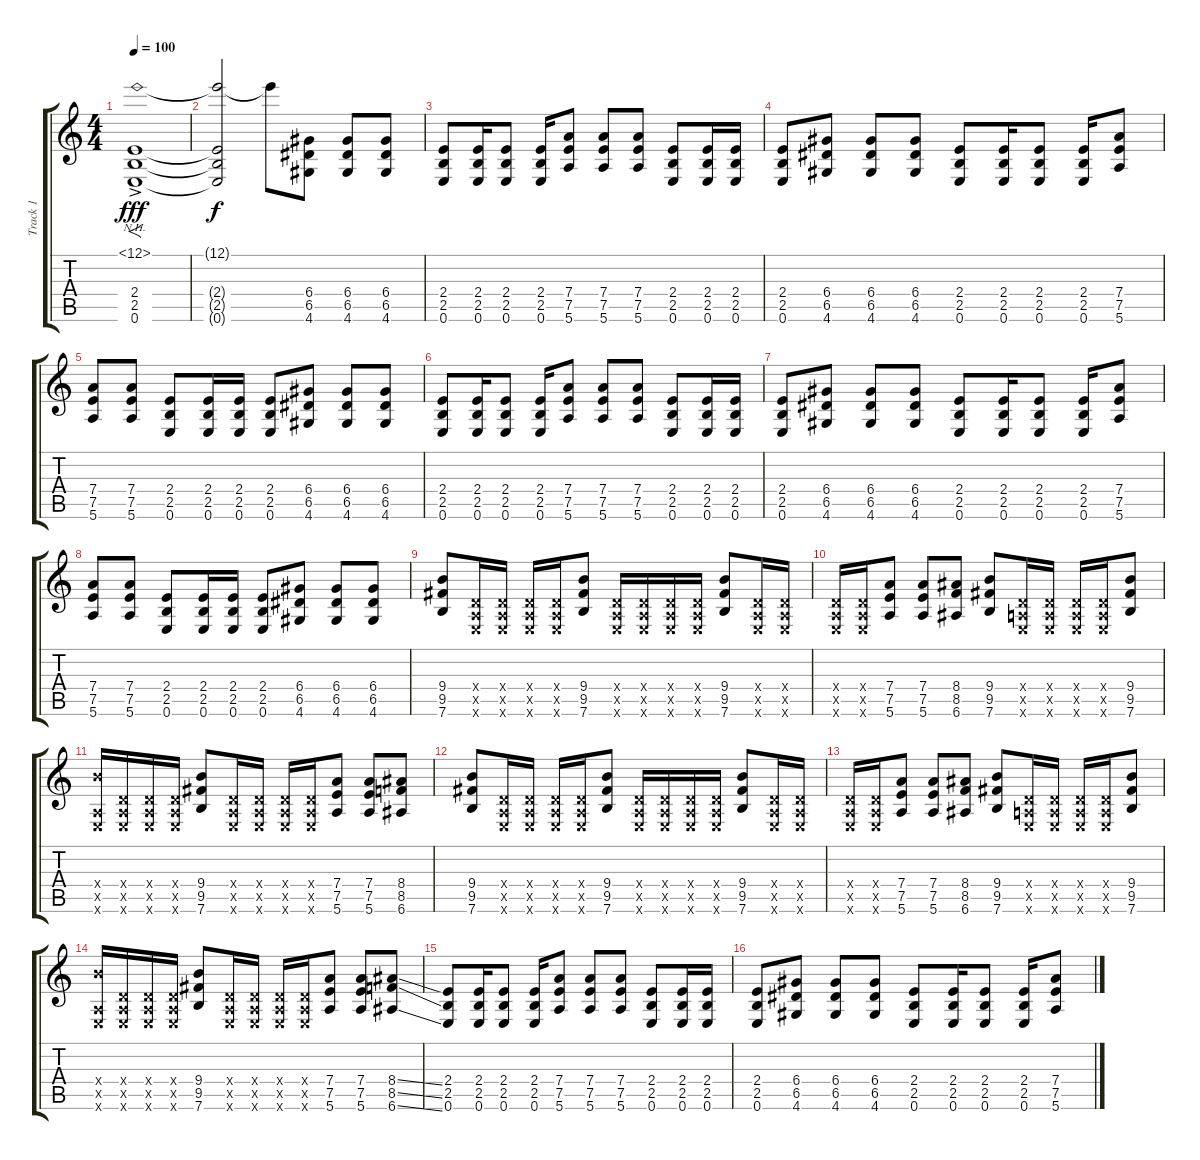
\track ("Track 1" "Track 1") {instrument overdrivenguitar}
\staff {score tabs}
\tuning (E4 B3 G3 D3 A2 E2) {hide}
\ts (4 4)
\tempo 100
\clef g2
\ks c
(12.1{nh ac} 2.4{t} 2.5{t} 0.6{t}).1{f dy fff} |
(12.1{t} 2.4{t} 2.5{t} 0.6{t}).2{dy f} 12.1{t}.8 (6.4 6.5 4.6).8 (6.4 6.5 4.6).8 (6.4 6.5 4.6).8 |
(2.4 2.5 0.6).8 (2.4 2.5 0.6).16 (2.4 2.5 0.6).8 (2.4 2.5 0.6).16 (7.4 7.5 5.6).8 (7.4 7.5 5.6).8 (7.4 7.5 5.6).8 (2.4 2.5 0.6).8 (2.4 2.5 0.6).16 (2.4 2.5 0.6).16 |
(2.4 2.5 0.6).8 (6.4 6.5 4.6).8 (6.4 6.5 4.6).8 (6.4 6.5 4.6).8 (2.4 2.5 0.6).8 (2.4 2.5 0.6).16 (2.4 2.5 0.6).8 (2.4 2.5 0.6).16 (7.4 7.5 5.6).8 |
(7.4 7.5 5.6).8 (7.4 7.5 5.6).8 (2.4 2.5 0.6).8 (2.4 2.5 0.6).16 (2.4 2.5 0.6).16 (2.4 2.5 0.6).8 (6.4 6.5 4.6).8 (6.4 6.5 4.6).8 (6.4 6.5 4.6).8 |
(2.4 2.5 0.6).8 (2.4 2.5 0.6).16 (2.4 2.5 0.6).8 (2.4 2.5 0.6).16 (7.4 7.5 5.6).8 (7.4 7.5 5.6).8 (7.4 7.5 5.6).8 (2.4 2.5 0.6).8 (2.4 2.5 0.6).16 (2.4 2.5 0.6).16 |
(2.4 2.5 0.6).8 (6.4 6.5 4.6).8 (6.4 6.5 4.6).8 (6.4 6.5 4.6).8 (2.4 2.5 0.6).8 (2.4 2.5 0.6).16 (2.4 2.5 0.6).8 (2.4 2.5 0.6).16 (7.4 7.5 5.6).8 |
(7.4 7.5 5.6).8 (7.4 7.5 5.6).8 (2.4 2.5 0.6).8 (2.4 2.5 0.6).16 (2.4 2.5 0.6).16 (2.4 2.5 0.6).8 (6.4 6.5 4.6).8 (6.4 6.5 4.6).8 (6.4 6.5 4.6).8 |
(9.4 9.5 7.6).8 (0.4{x} 0.5{x} 0.6{x}).16 (0.4{x} 0.5{x} 0.6{x}).16 (0.4{x} 0.5{x} 0.6{x}).16 (0.4{x} 0.5{x} 0.6{x}).16 (9.4 9.5 7.6).8 (0.4{x} 0.5{x} 0.6{x}).16 (0.4{x} 0.5{x} 0.6{x}).16 (0.4{x} 0.5{x} 0.6{x}).16 (0.4{x} 0.5{x} 0.6{x}).16 (9.4 9.5 7.6).8 (0.4{x} 0.5{x} 0.6{x}).16 (0.4{x} 0.5{x} 0.6{x}).16 |
(0.4{x} 0.5{x} 0.6{x}).16 (0.4{x} 0.5{x} 0.6{x}).16 (7.4 7.5 5.6).8 (7.4 7.5 5.6).8 (8.4 8.5 6.6).8 (9.4 9.5 7.6).8 (0.4{x} 0.5{x} 0.6{x}).16 (0.4{x} 0.5{x} 0.6{x}).16 (0.4{x} 0.5{x} 0.6{x}).16 (0.4{x} 0.5{x} 0.6{x}).16 (9.4 9.5 7.6).8 |
(9.4{x} 0.5{x} 0.6{x}).16 (0.4{x} 0.5{x} 0.6{x}).16 (0.4{x} 0.5{x} 0.6{x}).16 (0.4{x} 0.5{x} 0.6{x}).16 (9.4 9.5 7.6).8 (0.4{x} 0.5{x} 0.6{x}).16 (0.4{x} 0.5{x} 0.6{x}).16 (0.4{x} 0.5{x} 0.6{x}).16 (0.4{x} 0.5{x} 0.6{x}).16 (7.4 7.5 5.6).8 (7.4 7.5 5.6).8 (8.4 8.5 6.6).8 |
(9.4 9.5 7.6).8 (0.4{x} 0.5{x} 0.6{x}).16 (0.4{x} 0.5{x} 0.6{x}).16 (0.4{x} 0.5{x} 0.6{x}).16 (0.4{x} 0.5{x} 0.6{x}).16 (9.4 9.5 7.6).8 (0.4{x} 0.5{x} 0.6{x}).16 (0.4{x} 0.5{x} 0.6{x}).16 (0.4{x} 0.5{x} 0.6{x}).16 (0.4{x} 0.5{x} 0.6{x}).16 (9.4 9.5 7.6).8 (0.4{x} 0.5{x} 0.6{x}).16 (0.4{x} 0.5{x} 0.6{x}).16 |
(0.4{x} 0.5{x} 0.6{x}).16 (0.4{x} 0.5{x} 0.6{x}).16 (7.4 7.5 5.6).8 (7.4 7.5 5.6).8 (8.4 8.5 6.6).8 (9.4 9.5 7.6).8 (0.4{x} 0.5{x} 0.6{x}).16 (0.4{x} 0.5{x} 0.6{x}).16 (0.4{x} 0.5{x} 0.6{x}).16 (0.4{x} 0.5{x} 0.6{x}).16 (9.4 9.5 7.6).8 |
(9.4{x} 0.5{x} 0.6{x}).16 (0.4{x} 0.5{x} 0.6{x}).16 (0.4{x} 0.5{x} 0.6{x}).16 (0.4{x} 0.5{x} 0.6{x}).16 (9.4 9.5 7.6).8 (0.4{x} 0.5{x} 0.6{x}).16 (0.4{x} 0.5{x} 0.6{x}).16 (0.4{x} 0.5{x} 0.6{x}).16 (0.4{x} 0.5{x} 0.6{x}).16 (7.4 7.5 5.6).8 (7.4 7.5 5.6).8 (8.4{ss} 8.5{ss} 6.6{ss}).8 |
(2.4 2.5 0.6).8 (2.4 2.5 0.6).16 (2.4 2.5 0.6).8 (2.4 2.5 0.6).16 (7.4 7.5 5.6).8 (7.4 7.5 5.6).8 (7.4 7.5 5.6).8 (2.4 2.5 0.6).8 (2.4 2.5 0.6).16 (2.4 2.5 0.6).16 |
(2.4 2.5 0.6).8 (6.4 6.5 4.6).8 (6.4 6.5 4.6).8 (6.4 6.5 4.6).8 (2.4 2.5 0.6).8 (2.4 2.5 0.6).16 (2.4 2.5 0.6).8 (2.4 2.5 0.6).16 (7.4 7.5 5.6).8
